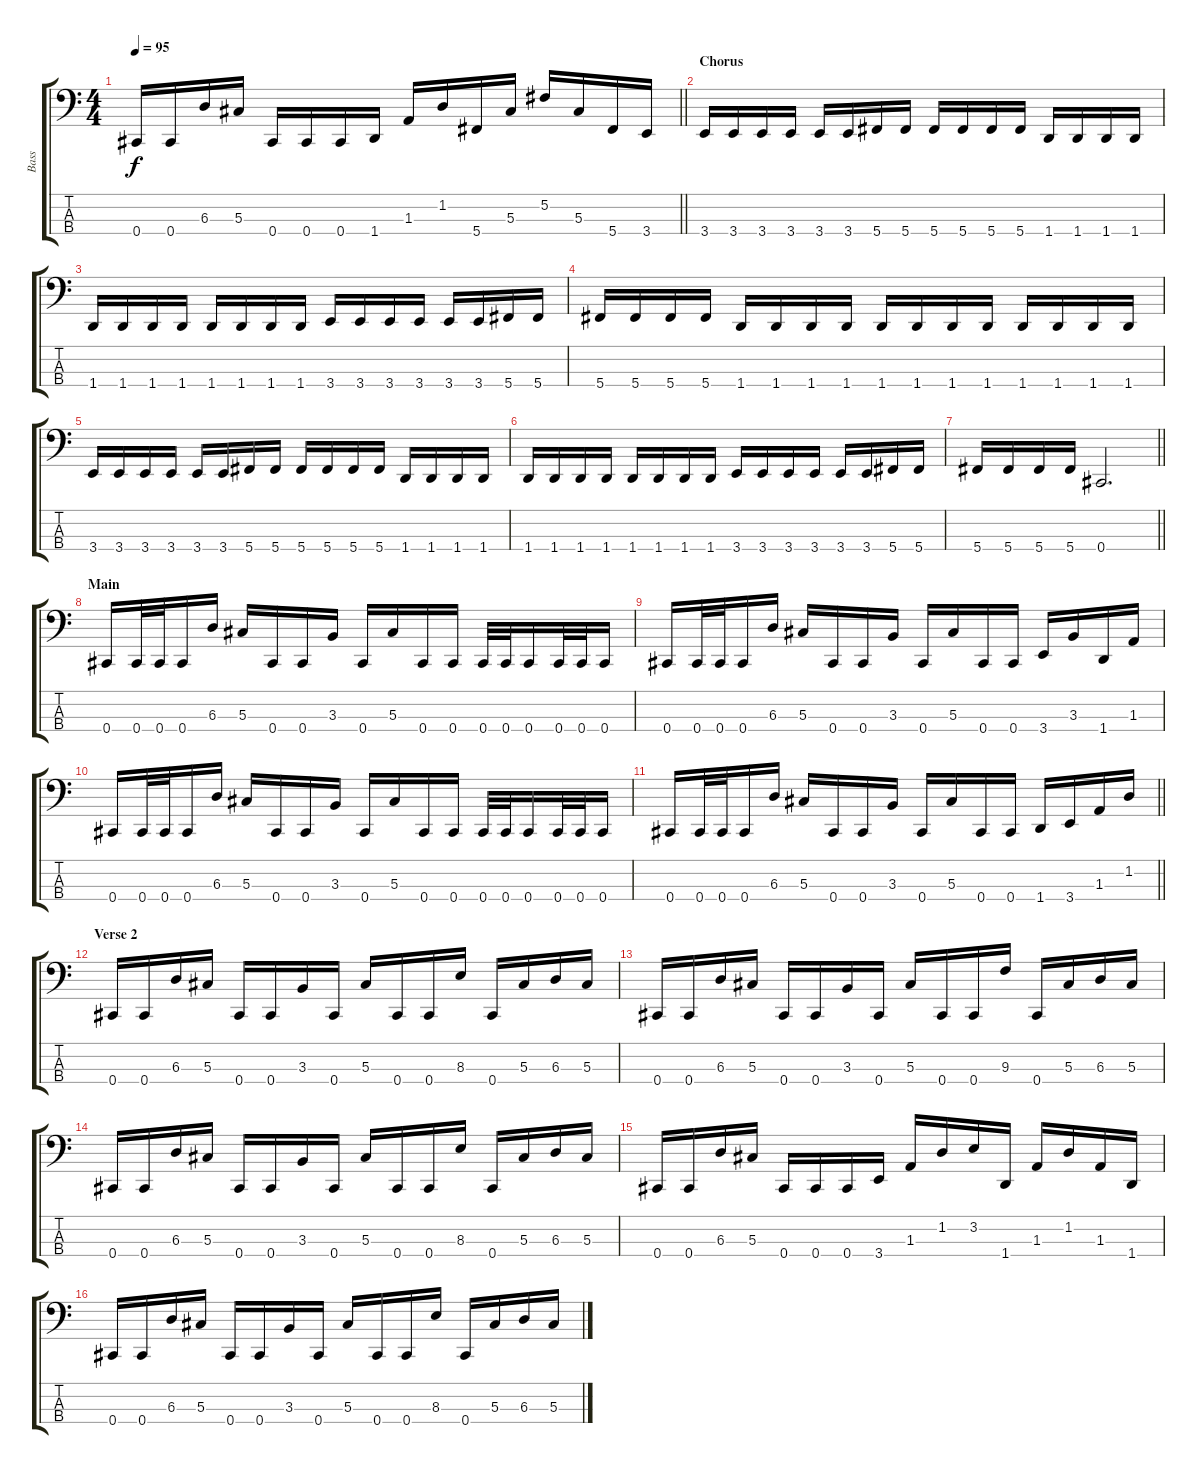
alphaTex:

\track ("Bass" "Bass") {instrument electricbassfinger}
\staff {score tabs}
\tuning (Gb2 Db2 Ab1 Db1) {hide}
\ts (4 4)
\tempo 95
\clef f4
\barLineRight lightlight
\ks c
0.4.16{dy f} 0.4.16 6.3.16 5.3.16 0.4.16 0.4.16 0.4.16 1.4.16 1.3.16 1.2.16 5.4.16 5.3.16 5.2.16 5.3.16 5.4.16 3.4.16 |
\section ("" "Chorus")
3.4.16 3.4.16 3.4.16 3.4.16 3.4.16 3.4.16 5.4.16 5.4.16 5.4.16 5.4.16 5.4.16 5.4.16 1.4.16 1.4.16 1.4.16 1.4.16 |
1.4.16 1.4.16 1.4.16 1.4.16 1.4.16 1.4.16 1.4.16 1.4.16 3.4.16 3.4.16 3.4.16 3.4.16 3.4.16 3.4.16 5.4.16 5.4.16 |
5.4.16 5.4.16 5.4.16 5.4.16 1.4.16 1.4.16 1.4.16 1.4.16 1.4.16 1.4.16 1.4.16 1.4.16 1.4.16 1.4.16 1.4.16 1.4.16 |
3.4.16 3.4.16 3.4.16 3.4.16 3.4.16 3.4.16 5.4.16 5.4.16 5.4.16 5.4.16 5.4.16 5.4.16 1.4.16 1.4.16 1.4.16 1.4.16 |
1.4.16 1.4.16 1.4.16 1.4.16 1.4.16 1.4.16 1.4.16 1.4.16 3.4.16 3.4.16 3.4.16 3.4.16 3.4.16 3.4.16 5.4.16 5.4.16 |
\barLineRight lightlight
5.4.16 5.4.16 5.4.16 5.4.16 0.4.2{d} |
\section ("" "Main")
0.4.16 0.4.32 0.4.32 0.4.16 6.3.16 5.3.16 0.4.16 0.4.16 3.3.16 0.4.16 5.3.16 0.4.16 0.4.16 0.4.32 0.4.32 0.4.16 0.4.32 0.4.32 0.4.16 |
0.4.16 0.4.32 0.4.32 0.4.16 6.3.16 5.3.16 0.4.16 0.4.16 3.3.16 0.4.16 5.3.16 0.4.16 0.4.16 3.4.16 3.3.16 1.4.16 1.3.16 |
0.4.16 0.4.32 0.4.32 0.4.16 6.3.16 5.3.16 0.4.16 0.4.16 3.3.16 0.4.16 5.3.16 0.4.16 0.4.16 0.4.32 0.4.32 0.4.16 0.4.32 0.4.32 0.4.16 |
\barLineRight lightlight
0.4.16 0.4.32 0.4.32 0.4.16 6.3.16 5.3.16 0.4.16 0.4.16 3.3.16 0.4.16 5.3.16 0.4.16 0.4.16 1.4.16 3.4.16 1.3.16 1.2.16 |
\section ("" "Verse 2")
0.4.16 0.4.16 6.3.16 5.3.16 0.4.16 0.4.16 3.3.16 0.4.16 5.3.16 0.4.16 0.4.16 8.3.16 0.4.16 5.3.16 6.3.16 5.3.16 |
0.4.16 0.4.16 6.3.16 5.3.16 0.4.16 0.4.16 3.3.16 0.4.16 5.3.16 0.4.16 0.4.16 9.3.16 0.4.16 5.3.16 6.3.16 5.3.16 |
0.4.16 0.4.16 6.3.16 5.3.16 0.4.16 0.4.16 3.3.16 0.4.16 5.3.16 0.4.16 0.4.16 8.3.16 0.4.16 5.3.16 6.3.16 5.3.16 |
0.4.16 0.4.16 6.3.16 5.3.16 0.4.16 0.4.16 0.4.16 3.4.16 1.3.16 1.2.16 3.2.16 1.4.16 1.3.16 1.2.16 1.3.16 1.4.16 |
0.4.16 0.4.16 6.3.16 5.3.16 0.4.16 0.4.16 3.3.16 0.4.16 5.3.16 0.4.16 0.4.16 8.3.16 0.4.16 5.3.16 6.3.16 5.3.16
